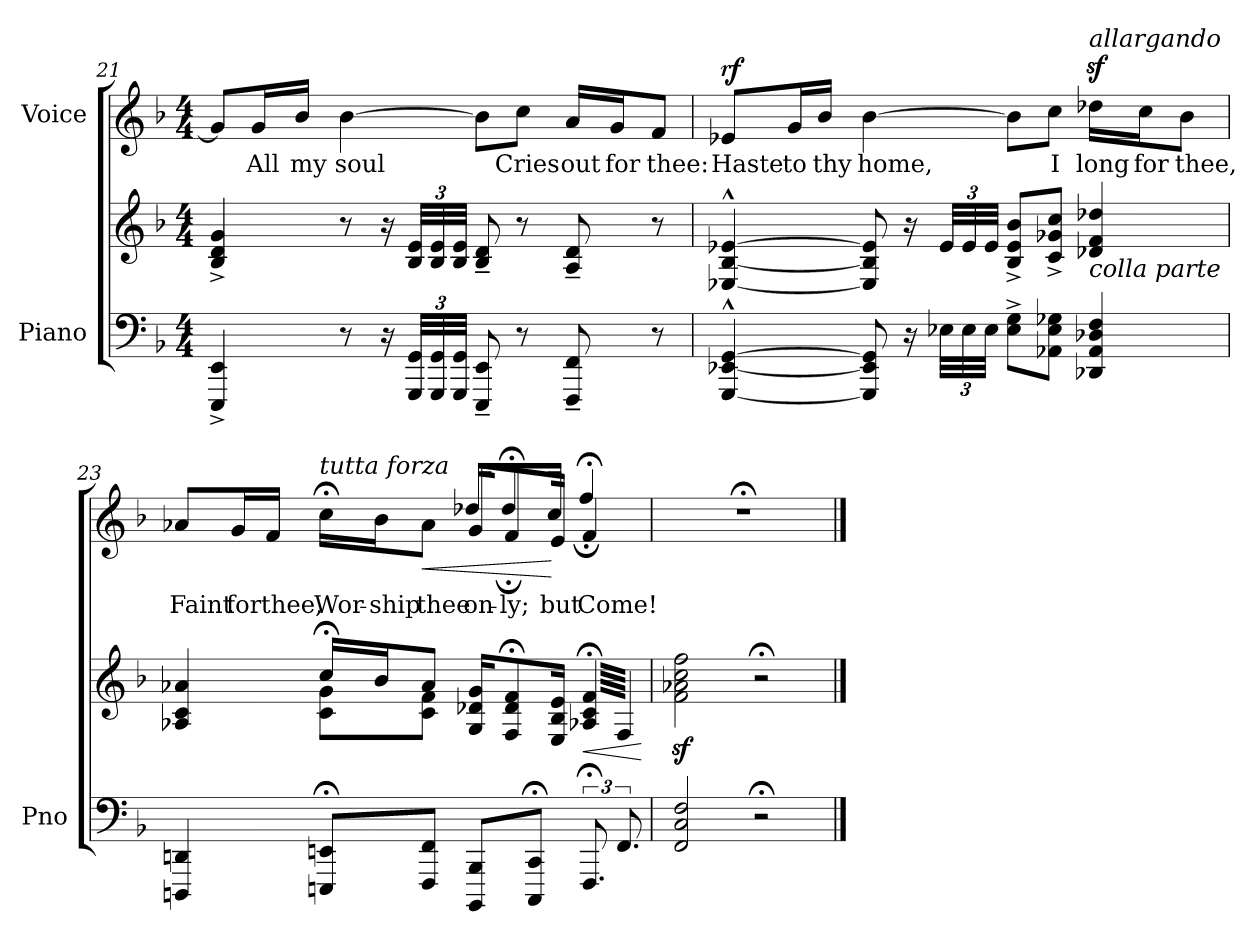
**kern	**kern	**dynam	**kern	**text	**dynam
*part2	*part2	*part2	*part1	*part1	*part1
*staff3	*staff2	*staff2/3	*staff1	*staff1	*staff1
*I"Piano	*	*	*I"Voice	*	*
*I'Pno	*	*	*	*	*
*clefF4	*clefG2	*	*clefG2	*	*
*k[b-]	*k[b-]	*	*k[b-]	*	*
*M4/4	*M4/4	*	*M4/4	*	*
=21	=21	=21	=21	=21	=21
4EEE/^ 4EE/^	4B-/^ 4d/^ 4g/^	.	8g/L]	.	.
.	.	.	16g/L	All	.
.	.	.	16b-/JJ	my	.
8r	8r	.	[4b-\	soul	.
16r	16r	.	.	.	.
*Xbrackettup	*Xbrackettup	*	*	*	*
48GGG/ 48GG/LLL	48B-/ 48e/LLL	.	.	.	.
48GGG/ 48GG/	48B-/ 48e/	.	.	.	.
48GGG/ 48GG/JJJ	48B-/ 48e/JJJ	.	.	.	.
8EEE/~ 8EE/~	8B-/~ 8d/~	.	8b-\L]	.	.
8r	8r	.	8cc\J	Cries	.
8FFF/~ 8FF/~	8A/~ 8d/~	.	16a/LL	out	.
.	.	.	16g/J	for	.
8r	8r	.	8f/J	thee:	.
=22	=22	=22	=22	=22	=22
!	!	!	!	!	!LO:DY:a
[4GGG/^^ [4EE-X/^^ [4GG/^^	[4E-X/^^ [4B-/^^ [4e-X/^^	.	8e-X/L	Haste	rf
.	.	.	16g/L	to	.
.	.	.	16b-/JJ	thy	.
8GGG/] 8EE-/] 8GG/]	8E-/] 8B-/] 8e-/]	.	[4b-\	home,	.
16r	16r	.	.	.	.
48E-X\LLL	48e-/LLL	.	.	.	.
48E-\	48e-/	.	.	.	.
48E-\JJJ	48e-/JJJ	.	.	.	.
8E-\^ 8G\^L	8B-/^ 8e-/^ 8b-/^L	.	8b-\L]	.	.
8AA-X\ 8E-\ 8G-X\J	8c/^ 8g-X/^ 8cc/^J	.	8cc\J	I	.
!	!	!	!LO:TX:a:i:t=allargando	!	!
!	!LO:TX:b:i:t=colla parte	!	!	!	!
4DD-X/ 4AA-/ 4D-X/ 4F/	4d-X/ 4f/ 4dd-X/	.	16dd-Xz>\LL	long	.
.	.	.	16cc\J	for	.
.	.	.	8b-\J	thee,	.
=23	=23	=23	=23	=23	=23
*	*^	*	*^	*	*
4DDDn/ 4DDn/	4A-X/ 4c/ 4a-X/	4ryy	.	8a-X/L	2ryy	Faint	.
.	.	.	.	16g/L	.	for	.
.	.	.	.	16f/JJ	.	thee,	.
!	!	!	!	!LO:TX:a:i:t=tutta forza	!	!	!
8EEEn/; 8EEn/;L	16cc;</LL	8c\ 8g\L	.	16cc;<\LL	.	Wor-	.
.	16b-/J	.	.	16b-\J	.	-ship	.
!	!	!	!	!	!	!	!LO:HP:b
8FFF/ 8FF/J	8a-/J	8c\ 8f\J	.	8a-\J	.	thee	<
8BBBB-/ 8BBB-/L	16G/ 16d-X/ 16g/KL	2ryy	.	16g/KL	16dd-X!/KL	on-	.
.	8F/;< 8d-/;< 8f/;<	.	.	8f;/	8dd-;<!/	-ly;	.
8CCC/; 8CC/;J	.	.	.	.	.	.	.
.	16E/ 16B-/ 16e/Jk	.	.	16e/Jk	16cc!/Jk	but	[
*brackettup	*	*	*	*	*	*	*
!	!	!	!LO:HP:b	!	!	!	!
*	*tremolo	*	*	*	*	*	*
12.FFF;/	64A-X/;< 64c/;< 64f/;<LLLL	.	<	4f;/	4ff;<!/	Come!	.
.	64F/	.	.	.	.	.	.
.	64A-X/;< 64c/;< 64f/;<	.	.	.	.	.	.
.	64F/	.	.	.	.	.	.
.	64A-X/;< 64c/;< 64f/;<	.	.	.	.	.	.
.	64F/	.	.	.	.	.	.
.	64A-X/;< 64c/;< 64f/;<	.	.	.	.	.	.
.	64F/	.	.	.	.	.	.
12.FF/	64A-X/;< 64c/;< 64f/;<	.	.	.	.	.	.
.	64F/	.	.	.	.	.	.
.	64A-X/;< 64c/;< 64f/;<	.	.	.	.	.	.
.	64F/	.	.	.	.	.	.
.	64A-X/;< 64c/;< 64f/;<	.	.	.	.	.	.
.	64F/	.	.	.	.	.	.
.	64A-X/;< 64c/;< 64f/;<	.	.	.	.	.	.
.	64F/JJJJ	.	.	.	.	.	.
*	*Xtremolo	*	*	*	*	*	*
*	*v	*v	*	*	*	*	*
*	*	*	*v	*v	*	*
.	.	[	.	.	.
=24	=24	=24	=24	=24	=24
2FF/ 2C/ 2F/	2f\z< 2a-X\z< 2cc\z< 2ff\z<	.	1r;<	.	.
.	.	.	.	.	.
.	.	.	.	.	.
.	.	.	.	.	.
.	.	.	.	.	.
.	.	.	.	.	.
.	.	.	.	.	.
.	.	.	.	.	.
2r;<	2r;<	.	.	.	.
==	==	==	==	==	==
*-	*-	*-	*-	*-	*-
